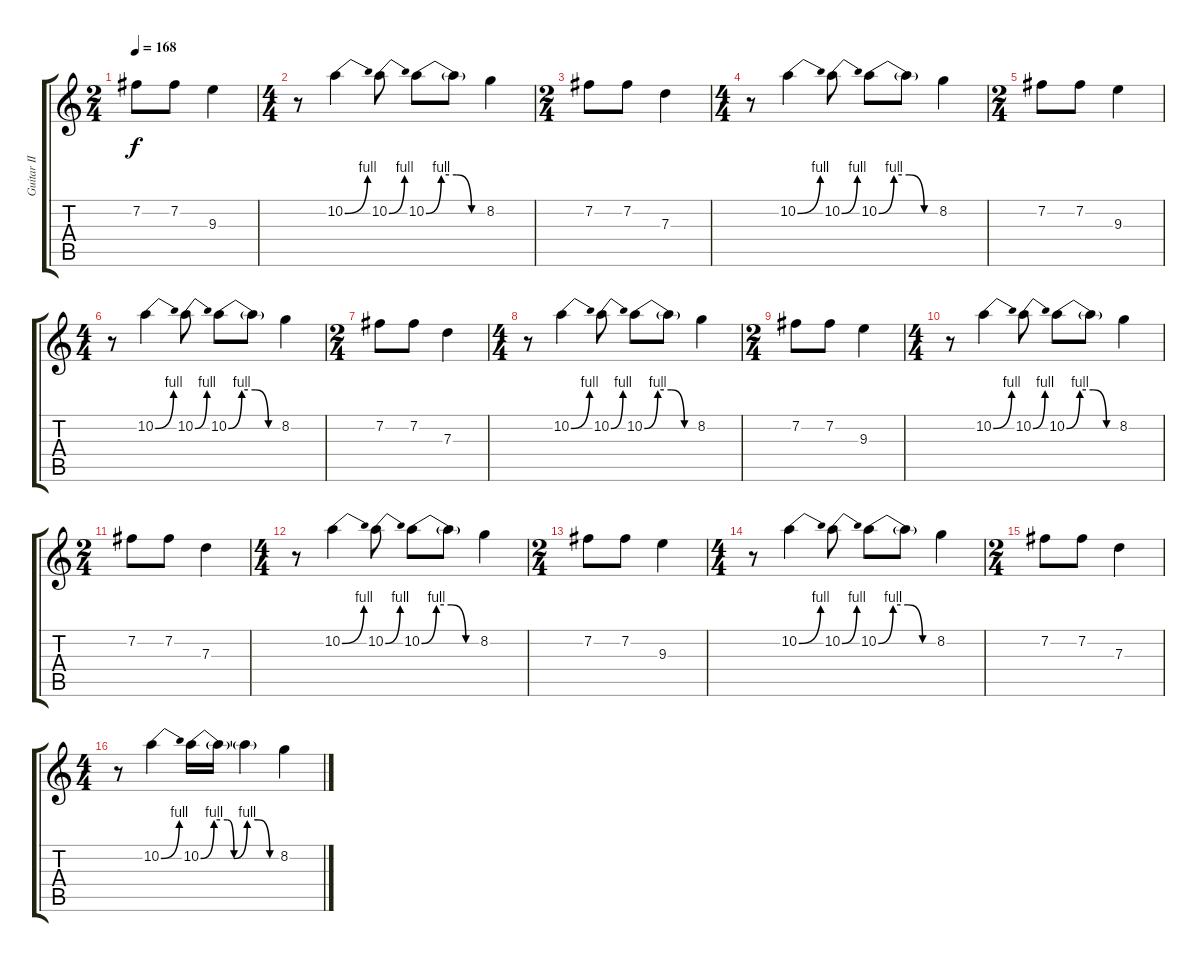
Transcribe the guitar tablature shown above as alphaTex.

\track ("Guitar II" "Guitar II") {instrument distortionguitar}
\staff {score tabs}
\tuning (E4 B3 G3 D3 A2 E2) {hide}
\ts (2 4)
\tempo 168
\clef g2
\ks c
7.2.8{dy f} 7.2.8 9.3.4 |
\ts (4 4)
r.8 10.2{be (bend 0 0 60 4)}.4 10.2{be (bend 0 0 60 4)}.8 10.2{be (custom 0 0 15 4 30 4 45 0 60 0)}.8 10.2{t}.8 8.2.4 |
\ts (2 4)
7.2.8 7.2.8 7.3.4 |
\ts (4 4)
r.8 10.2{be (bend 0 0 60 4)}.4 10.2{be (bend 0 0 60 4)}.8 10.2{be (custom 0 0 15 4 30 4 45 0 60 0)}.8 10.2{t}.8 8.2.4 |
\ts (2 4)
7.2.8 7.2.8 9.3.4 |
\ts (4 4)
r.8 10.2{be (bend 0 0 60 4)}.4 10.2{be (bend 0 0 60 4)}.8 10.2{be (custom 0 0 15 4 30 4 45 0 60 0)}.8 10.2{t}.8 8.2.4 |
\ts (2 4)
7.2.8 7.2.8 7.3.4 |
\ts (4 4)
r.8 10.2{be (bend 0 0 60 4)}.4 10.2{be (bend 0 0 60 4)}.8 10.2{be (custom 0 0 15 4 30 4 45 0 60 0)}.8 10.2{t}.8 8.2.4 |
\ts (2 4)
7.2.8 7.2.8 9.3.4 |
\ts (4 4)
r.8 10.2{be (bend 0 0 60 4)}.4 10.2{be (bend 0 0 60 4)}.8 10.2{be (custom 0 0 15 4 30 4 45 0 60 0)}.8 10.2{t}.8 8.2.4 |
\ts (2 4)
7.2.8 7.2.8 7.3.4 |
\ts (4 4)
r.8 10.2{be (bend 0 0 60 4)}.4 10.2{be (bend 0 0 60 4)}.8 10.2{be (custom 0 0 15 4 30 4 45 0 60 0)}.8 10.2{t}.8 8.2.4 |
\ts (2 4)
7.2.8 7.2.8 9.3.4 |
\ts (4 4)
r.8 10.2{be (bend 0 0 60 4)}.4 10.2{be (bend 0 0 60 4)}.8 10.2{be (custom 0 0 15 4 30 4 45 0 60 0)}.8 10.2{t}.8 8.2.4 |
\ts (2 4)
7.2.8 7.2.8 7.3.4 |
\ts (4 4)
r.8 10.2{be (bend 0 0 60 4)}.4 10.2{be (custom 0 0 10 4 20 4 25 0 35 4 43 4 52 0 60 0)}.16 10.2{t}.16 10.2{t}.4 8.2.4
